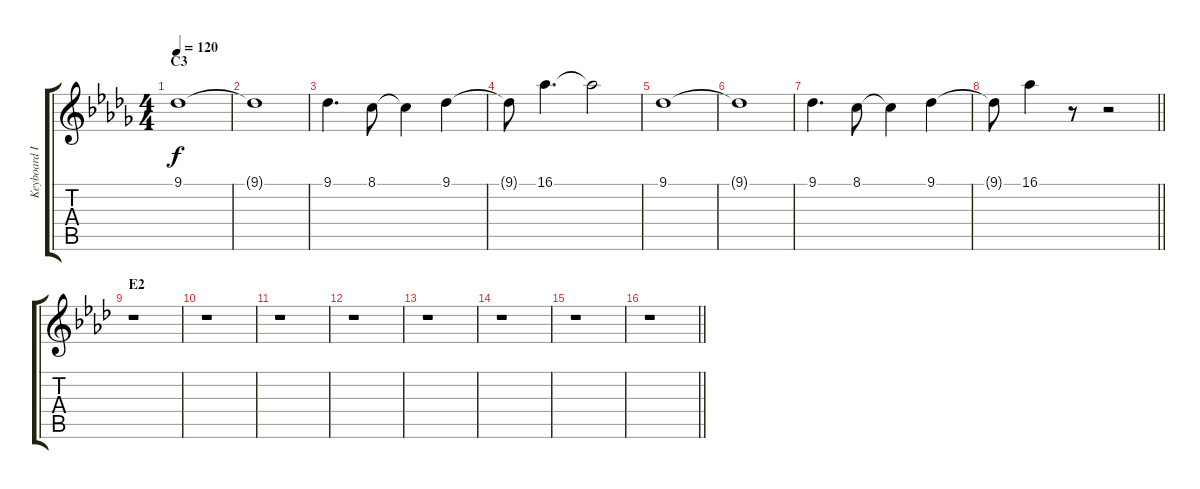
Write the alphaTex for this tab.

\track ("Keyboard IV" "Keyboard I") {instrument tubularbells}
\staff {score tabs}
\tuning (E4 B3 G3 D3 A2 E2) {hide}
\ts (4 4)
\section ("" "C3")
\tempo 120
\clef g2
\ks db
9.1.1{dy f} |
9.1{t}.1 |
9.1.4{d} 8.1.8 8.1{t}.4 9.1.4 |
9.1{t}.8 16.1.4{d} 16.1{t}.2 |
9.1.1 |
9.1{t}.1 |
9.1.4{d} 8.1.8 8.1{t}.4 9.1.4 |
\barLineRight lightlight
9.1{t}.8 16.1.4 r.8 r.2 |
\section ("" "E2")
\ks ab
r.1 |
r.1 |
r.1 |
r.1 |
r.1 |
r.1 |
r.1 |
\barLineRight lightlight
r.1
